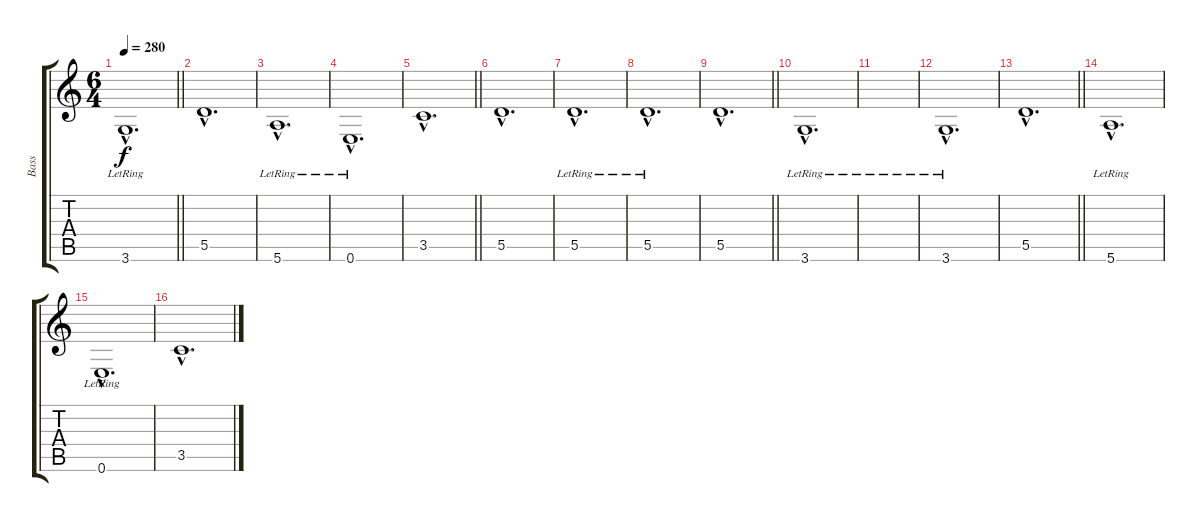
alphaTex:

\track ("Bass" "Bass") {instrument electricbassfinger}
\staff {score tabs}
\tuning (E4 B3 G3 D3 A2 E2) {hide}
\ts (6 4)
\tempo 280
\clef g2
\barLineRight lightlight
\ks c
3.6{hac lr}.1{d dy f} |
5.5{hac}.1{d} |
5.6{hac lr}.1{d} |
0.6{hac lr}.1{d} |
\barLineRight lightlight
3.5{hac}.1{d} |
5.5{hac}.1{d} |
5.5{hac lr}.1{d} |
5.5{hac lr}.1{d} |
\barLineRight lightlight
5.5{hac}.1{d} |
3.6{hac lr}.1{d} |
|
3.6{hac lr}.1{d} |
\barLineRight lightlight
5.5{hac}.1{d} |
5.6{hac lr}.1{d} |
0.6{hac lr}.1{d} |
3.5{hac}.1{d}
